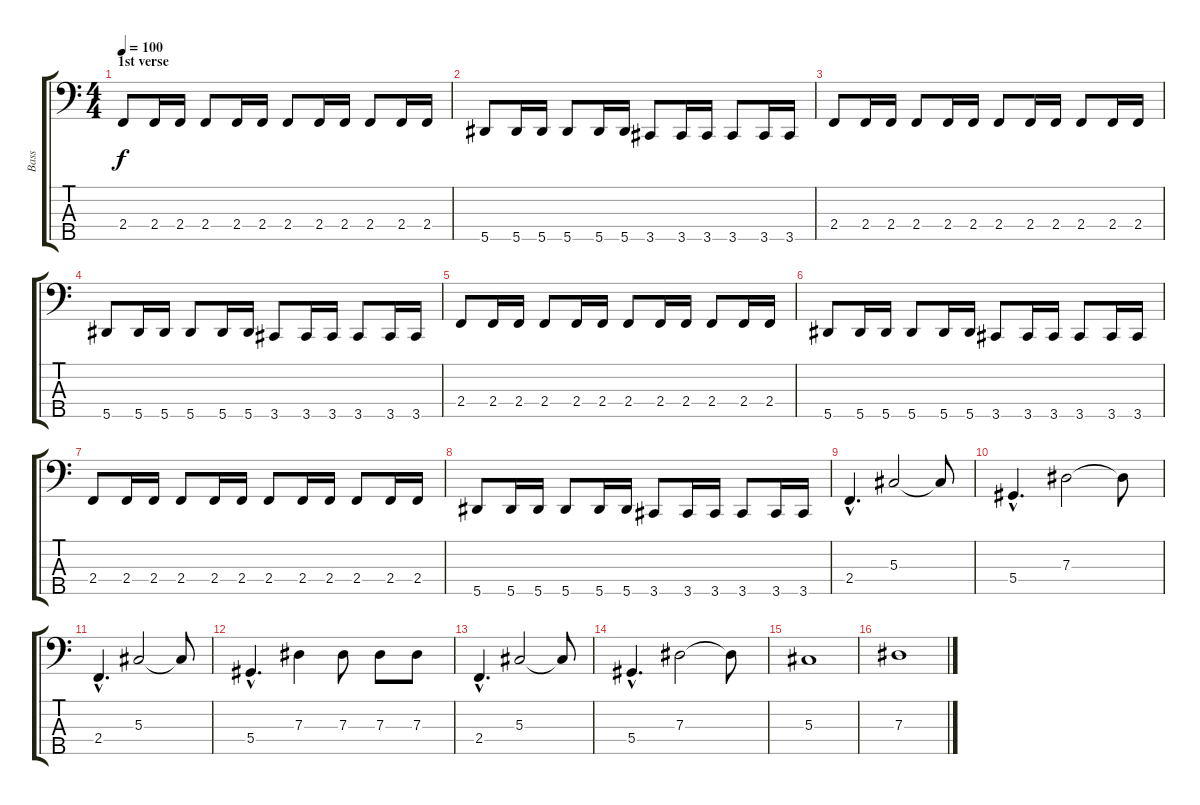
\track ("Bass" "Bass") {instrument electricbassfinger}
\staff {score tabs}
\tuning (Gb2 Db2 Ab1 Eb1 Bb0) {hide}
\ts (4 4)
\section ("" "1st verse")
\tempo 100
\clef f4
\ks c
2.4.8{dy f} 2.4.16 2.4.16 2.4.8 2.4.16 2.4.16 2.4.8 2.4.16 2.4.16 2.4.8 2.4.16 2.4.16 |
5.5.8 5.5.16 5.5.16 5.5.8 5.5.16 5.5.16 3.5.8 3.5.16 3.5.16 3.5.8 3.5.16 3.5.16 |
2.4.8 2.4.16 2.4.16 2.4.8 2.4.16 2.4.16 2.4.8 2.4.16 2.4.16 2.4.8 2.4.16 2.4.16 |
5.5.8 5.5.16 5.5.16 5.5.8 5.5.16 5.5.16 3.5.8 3.5.16 3.5.16 3.5.8 3.5.16 3.5.16 |
2.4.8 2.4.16 2.4.16 2.4.8 2.4.16 2.4.16 2.4.8 2.4.16 2.4.16 2.4.8 2.4.16 2.4.16 |
5.5.8 5.5.16 5.5.16 5.5.8 5.5.16 5.5.16 3.5.8 3.5.16 3.5.16 3.5.8 3.5.16 3.5.16 |
2.4.8 2.4.16 2.4.16 2.4.8 2.4.16 2.4.16 2.4.8 2.4.16 2.4.16 2.4.8 2.4.16 2.4.16 |
5.5.8 5.5.16 5.5.16 5.5.8 5.5.16 5.5.16 3.5.8 3.5.16 3.5.16 3.5.8 3.5.16 3.5.16 |
2.4{hac}.4{d} 5.3.2 5.3{t}.8 |
5.4{hac}.4{d} 7.3.2 7.3{t}.8 |
2.4{hac}.4{d} 5.3.2 5.3{t}.8 |
5.4{hac}.4{d} 7.3.4 7.3.8 7.3.8 7.3.8 |
2.4{hac}.4{d} 5.3.2 5.3{t}.8 |
5.4{hac}.4{d} 7.3.2 7.3{t}.8 |
5.3.1 |
7.3.1
